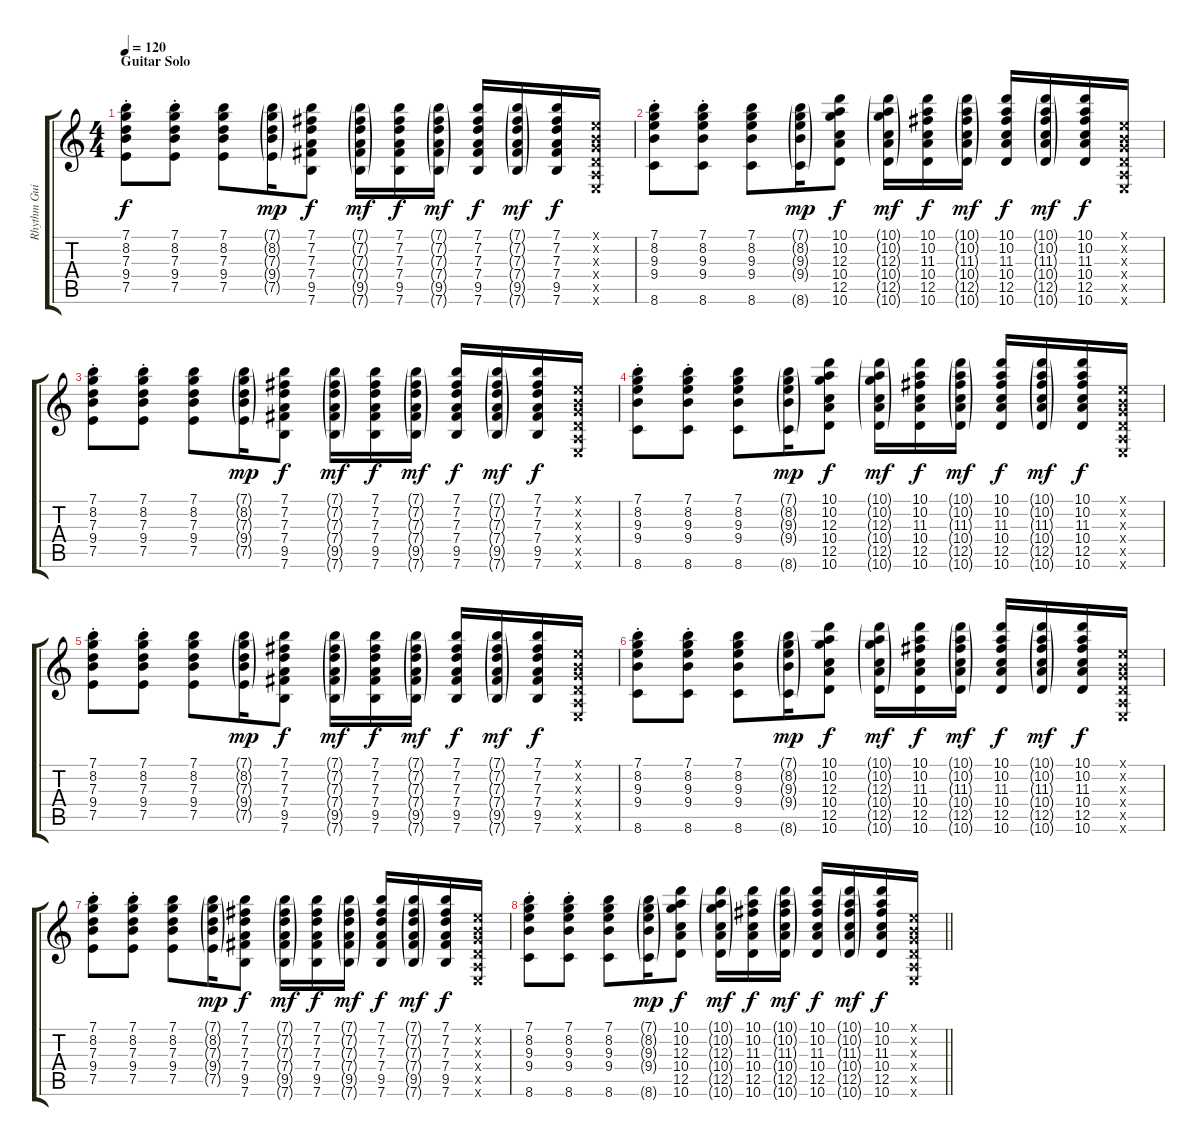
\track ("Rhythm Guitar" "Rhythm Gui") {instrument electricguitarjazz}
\staff {score tabs}
\tuning (E4 B3 G3 D3 A2 E2) {hide}
\ts (4 4)
\section ("" "Guitar Solo")
\tempo 120
\clef g2
\ks c
(7.1{st} 8.2{st} 7.3{st} 9.4{st} 7.5{st}).8{dy f} (7.1{st} 8.2{st} 7.3{st} 9.4{st} 7.5{st}).8 (7.1 8.2 7.3 9.4 7.5).8 (7.1{g} 8.2{g} 7.3{g} 9.4{g} 7.5{g}).16{dy mp} (7.1 7.2 7.3 7.4 9.5 7.6).8{dy f} (7.1{g} 7.2{g} 7.3{g} 7.4{g} 9.5{g} 7.6{g}).16{dy mf} (7.1 7.2 7.3 7.4 9.5 7.6).16{dy f} (7.1{g} 7.2{g} 7.3{g} 7.4{g} 9.5{g} 7.6{g}).16{dy mf} (7.1 7.2 7.3 7.4 9.5 7.6).16{dy f} (7.1{g} 7.2{g} 7.3{g} 7.4{g} 9.5{g} 7.6{g}).16{dy mf} (7.1 7.2 7.3 7.4 9.5 7.6).16{dy f} (0.1{x} 0.2{x} 0.3{x} 0.4{x} 0.5{x} 0.6{x}).16 |
(7.1{st} 8.2{st} 9.3{st} 9.4{st} 8.6{st}).8 (7.1{st} 8.2{st} 9.3{st} 9.4{st} 8.6{st}).8 (7.1 8.2 9.3 9.4 8.6).8 (7.1{g} 8.2{g} 9.3{g} 9.4{g} 8.6{g}).16{dy mp} (10.1 10.2 12.3 10.4 12.5 10.6).8{dy f} (10.1{g} 10.2{g} 12.3{g} 10.4{g} 12.5{g} 10.6{g}).16{dy mf} (10.1 10.2 11.3 10.4 12.5 10.6).16{dy f} (10.1{g} 10.2{g} 11.3{g} 10.4{g} 12.5{g} 10.6{g}).16{dy mf} (10.1 10.2 11.3 10.4 12.5 10.6).16{dy f} (10.1{g} 10.2{g} 11.3{g} 10.4{g} 12.5{g} 10.6{g}).16{dy mf} (10.1 10.2 11.3 10.4 12.5 10.6).16{dy f} (0.1{x} 0.2{x} 0.3{x} 0.4{x} 0.5{x} 0.6{x}).16 |
(7.1{st} 8.2{st} 7.3{st} 9.4{st} 7.5{st}).8 (7.1{st} 8.2{st} 7.3{st} 9.4{st} 7.5{st}).8 (7.1 8.2 7.3 9.4 7.5).8 (7.1{g} 8.2{g} 7.3{g} 9.4{g} 7.5{g}).16{dy mp} (7.1 7.2 7.3 7.4 9.5 7.6).8{dy f} (7.1{g} 7.2{g} 7.3{g} 7.4{g} 9.5{g} 7.6{g}).16{dy mf} (7.1 7.2 7.3 7.4 9.5 7.6).16{dy f} (7.1{g} 7.2{g} 7.3{g} 7.4{g} 9.5{g} 7.6{g}).16{dy mf} (7.1 7.2 7.3 7.4 9.5 7.6).16{dy f} (7.1{g} 7.2{g} 7.3{g} 7.4{g} 9.5{g} 7.6{g}).16{dy mf} (7.1 7.2 7.3 7.4 9.5 7.6).16{dy f} (0.1{x} 0.2{x} 0.3{x} 0.4{x} 0.5{x} 0.6{x}).16 |
(7.1{st} 8.2{st} 9.3{st} 9.4{st} 8.6{st}).8 (7.1{st} 8.2{st} 9.3{st} 9.4{st} 8.6{st}).8 (7.1 8.2 9.3 9.4 8.6).8 (7.1{g} 8.2{g} 9.3{g} 9.4{g} 8.6{g}).16{dy mp} (10.1 10.2 12.3 10.4 12.5 10.6).8{dy f} (10.1{g} 10.2{g} 12.3{g} 10.4{g} 12.5{g} 10.6{g}).16{dy mf} (10.1 10.2 11.3 10.4 12.5 10.6).16{dy f} (10.1{g} 10.2{g} 11.3{g} 10.4{g} 12.5{g} 10.6{g}).16{dy mf} (10.1 10.2 11.3 10.4 12.5 10.6).16{dy f} (10.1{g} 10.2{g} 11.3{g} 10.4{g} 12.5{g} 10.6{g}).16{dy mf} (10.1 10.2 11.3 10.4 12.5 10.6).16{dy f} (0.1{x} 0.2{x} 0.3{x} 0.4{x} 0.5{x} 0.6{x}).16 |
(7.1{st} 8.2{st} 7.3{st} 9.4{st} 7.5{st}).8 (7.1{st} 8.2{st} 7.3{st} 9.4{st} 7.5{st}).8 (7.1 8.2 7.3 9.4 7.5).8 (7.1{g} 8.2{g} 7.3{g} 9.4{g} 7.5{g}).16{dy mp} (7.1 7.2 7.3 7.4 9.5 7.6).8{dy f} (7.1{g} 7.2{g} 7.3{g} 7.4{g} 9.5{g} 7.6{g}).16{dy mf} (7.1 7.2 7.3 7.4 9.5 7.6).16{dy f} (7.1{g} 7.2{g} 7.3{g} 7.4{g} 9.5{g} 7.6{g}).16{dy mf} (7.1 7.2 7.3 7.4 9.5 7.6).16{dy f} (7.1{g} 7.2{g} 7.3{g} 7.4{g} 9.5{g} 7.6{g}).16{dy mf} (7.1 7.2 7.3 7.4 9.5 7.6).16{dy f} (0.1{x} 0.2{x} 0.3{x} 0.4{x} 0.5{x} 0.6{x}).16 |
(7.1{st} 8.2{st} 9.3{st} 9.4{st} 8.6{st}).8 (7.1{st} 8.2{st} 9.3{st} 9.4{st} 8.6{st}).8 (7.1 8.2 9.3 9.4 8.6).8 (7.1{g} 8.2{g} 9.3{g} 9.4{g} 8.6{g}).16{dy mp} (10.1 10.2 12.3 10.4 12.5 10.6).8{dy f} (10.1{g} 10.2{g} 12.3{g} 10.4{g} 12.5{g} 10.6{g}).16{dy mf} (10.1 10.2 11.3 10.4 12.5 10.6).16{dy f} (10.1{g} 10.2{g} 11.3{g} 10.4{g} 12.5{g} 10.6{g}).16{dy mf} (10.1 10.2 11.3 10.4 12.5 10.6).16{dy f} (10.1{g} 10.2{g} 11.3{g} 10.4{g} 12.5{g} 10.6{g}).16{dy mf} (10.1 10.2 11.3 10.4 12.5 10.6).16{dy f} (0.1{x} 0.2{x} 0.3{x} 0.4{x} 0.5{x} 0.6{x}).16 |
(7.1{st} 8.2{st} 7.3{st} 9.4{st} 7.5{st}).8 (7.1{st} 8.2{st} 7.3{st} 9.4{st} 7.5{st}).8 (7.1 8.2 7.3 9.4 7.5).8 (7.1{g} 8.2{g} 7.3{g} 9.4{g} 7.5{g}).16{dy mp} (7.1 7.2 7.3 7.4 9.5 7.6).8{dy f} (7.1{g} 7.2{g} 7.3{g} 7.4{g} 9.5{g} 7.6{g}).16{dy mf} (7.1 7.2 7.3 7.4 9.5 7.6).16{dy f} (7.1{g} 7.2{g} 7.3{g} 7.4{g} 9.5{g} 7.6{g}).16{dy mf} (7.1 7.2 7.3 7.4 9.5 7.6).16{dy f} (7.1{g} 7.2{g} 7.3{g} 7.4{g} 9.5{g} 7.6{g}).16{dy mf} (7.1 7.2 7.3 7.4 9.5 7.6).16{dy f} (0.1{x} 0.2{x} 0.3{x} 0.4{x} 0.5{x} 0.6{x}).16 |
\barLineRight lightlight
(7.1{st} 8.2{st} 9.3{st} 9.4{st} 8.6{st}).8 (7.1{st} 8.2{st} 9.3{st} 9.4{st} 8.6{st}).8 (7.1 8.2 9.3 9.4 8.6).8 (7.1{g} 8.2{g} 9.3{g} 9.4{g} 8.6{g}).16{dy mp} (10.1 10.2 12.3 10.4 12.5 10.6).8{dy f} (10.1{g} 10.2{g} 12.3{g} 10.4{g} 12.5{g} 10.6{g}).16{dy mf} (10.1 10.2 11.3 10.4 12.5 10.6).16{dy f} (10.1{g} 10.2{g} 11.3{g} 10.4{g} 12.5{g} 10.6{g}).16{dy mf} (10.1 10.2 11.3 10.4 12.5 10.6).16{dy f} (10.1{g} 10.2{g} 11.3{g} 10.4{g} 12.5{g} 10.6{g}).16{dy mf} (10.1 10.2 11.3 10.4 12.5 10.6).16{dy f} (0.1{x} 0.2{x} 0.3{x} 0.4{x} 0.5{x} 0.6{x}).16
